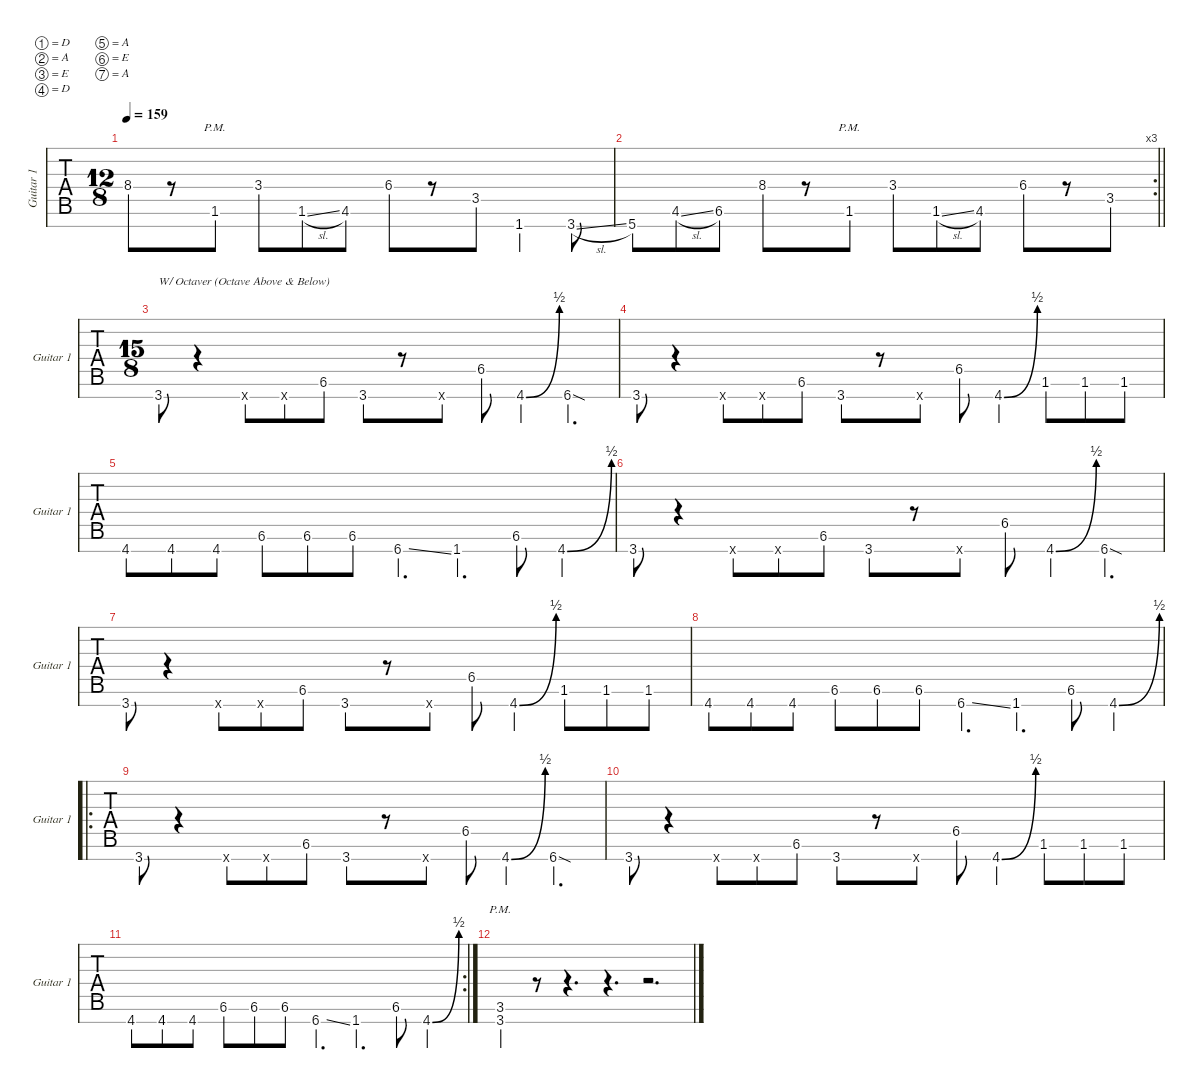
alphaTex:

\defaultSystemsLayout 4
\hideDynamics
\bracketExtendMode nobrackets
\singleTrackTrackNamePolicy allsystems
\multiTrackTrackNamePolicy allsystems
\firstSystemTrackNameMode fullname
\otherSystemsTrackNameMode fullname
\otherSystemsTrackNameOrientation horizontal
\track ("Guitar 1" "Guitar 1") {instrument overdrivenguitar}
\staff {tabs}
\tuning (D4 A3 E3 D3 A2 E2 A1)
\ts (12 8)
\tempo 159
\clef g2
\ks c
8.4.8{dy mf} r.8 1.6{pm}.8 3.4.8 1.6{sl}.8 4.6.8 6.4.8 r.8 3.5.8 1.7.4 3.7{sl}.8 |
\rc 3
\barLineRight lightlight
5.7.8 4.6{sl}.8 6.6.8 8.4.8 r.8 1.6{pm}.8 3.4.8 1.6{sl}.8 4.6.8 6.4.8 r.8 3.5.8 |
\ts (15 8)
3.7.8{txt "W/ Octaver (Octave Above & Below)"} r.4 3.7{x}.8 3.7{x}.8 6.6.8 3.7.8 r.8 3.7{x}.8 6.5.8 4.7{be (bend 30 0 59.4 2)}.4 6.7{sod}.4{d} |
3.7.8 r.4 3.7{x}.8 3.7{x}.8 6.6.8 3.7.8 r.8 3.7{x}.8 6.5.8 4.7{be (bend 30 0 60 2)}.4 1.6.8 1.6.8 1.6.8 |
4.7.8 4.7.8 4.7.8 6.6.8 6.6.8 6.6.8 6.7{ss}.4{d} 1.7.4{d} 6.6.8 4.7{be (bend 30 0 60 2)}.4 |
3.7.8 r.4 3.7{x}.8 3.7{x}.8 6.6.8 3.7.8 r.8 3.7{x}.8 6.5.8 4.7{be (bend 30 0 59.4 2)}.4 6.7{sod}.4{d} |
3.7.8 r.4 3.7{x}.8 3.7{x}.8 6.6.8 3.7.8 r.8 3.7{x}.8 6.5.8 4.7{be (bend 30 0 60 2)}.4 1.6.8 1.6.8 1.6.8 |
4.7.8 4.7.8 4.7.8 6.6.8 6.6.8 6.6.8 6.7{ss}.4{d} 1.7.4{d} 6.6.8 4.7{be (bend 30 0 60 2)}.4 |
\ro
3.7.8 r.4 3.7{x}.8 3.7{x}.8 6.6.8 3.7.8 r.8 3.7{x}.8 6.5.8 4.7{be (bend 30 0 59.4 2)}.4 6.7{sod}.4{d} |
3.7.8 r.4 3.7{x}.8 3.7{x}.8 6.6.8 3.7.8 r.8 3.7{x}.8 6.5.8 4.7{be (bend 30 0 60 2)}.4 1.6.8 1.6.8 1.6.8 |
\rc 2
4.7.8 4.7.8 4.7.8 6.6.8 6.6.8 6.6.8 6.7{ss}.4{d} 1.7.4{d} 6.6.8 4.7{be (bend 30 0 60 2)}.4 |
(3.7{pm} 3.6{pm}).4 r.8 r.4{d} r.4{d} r.2{d}
